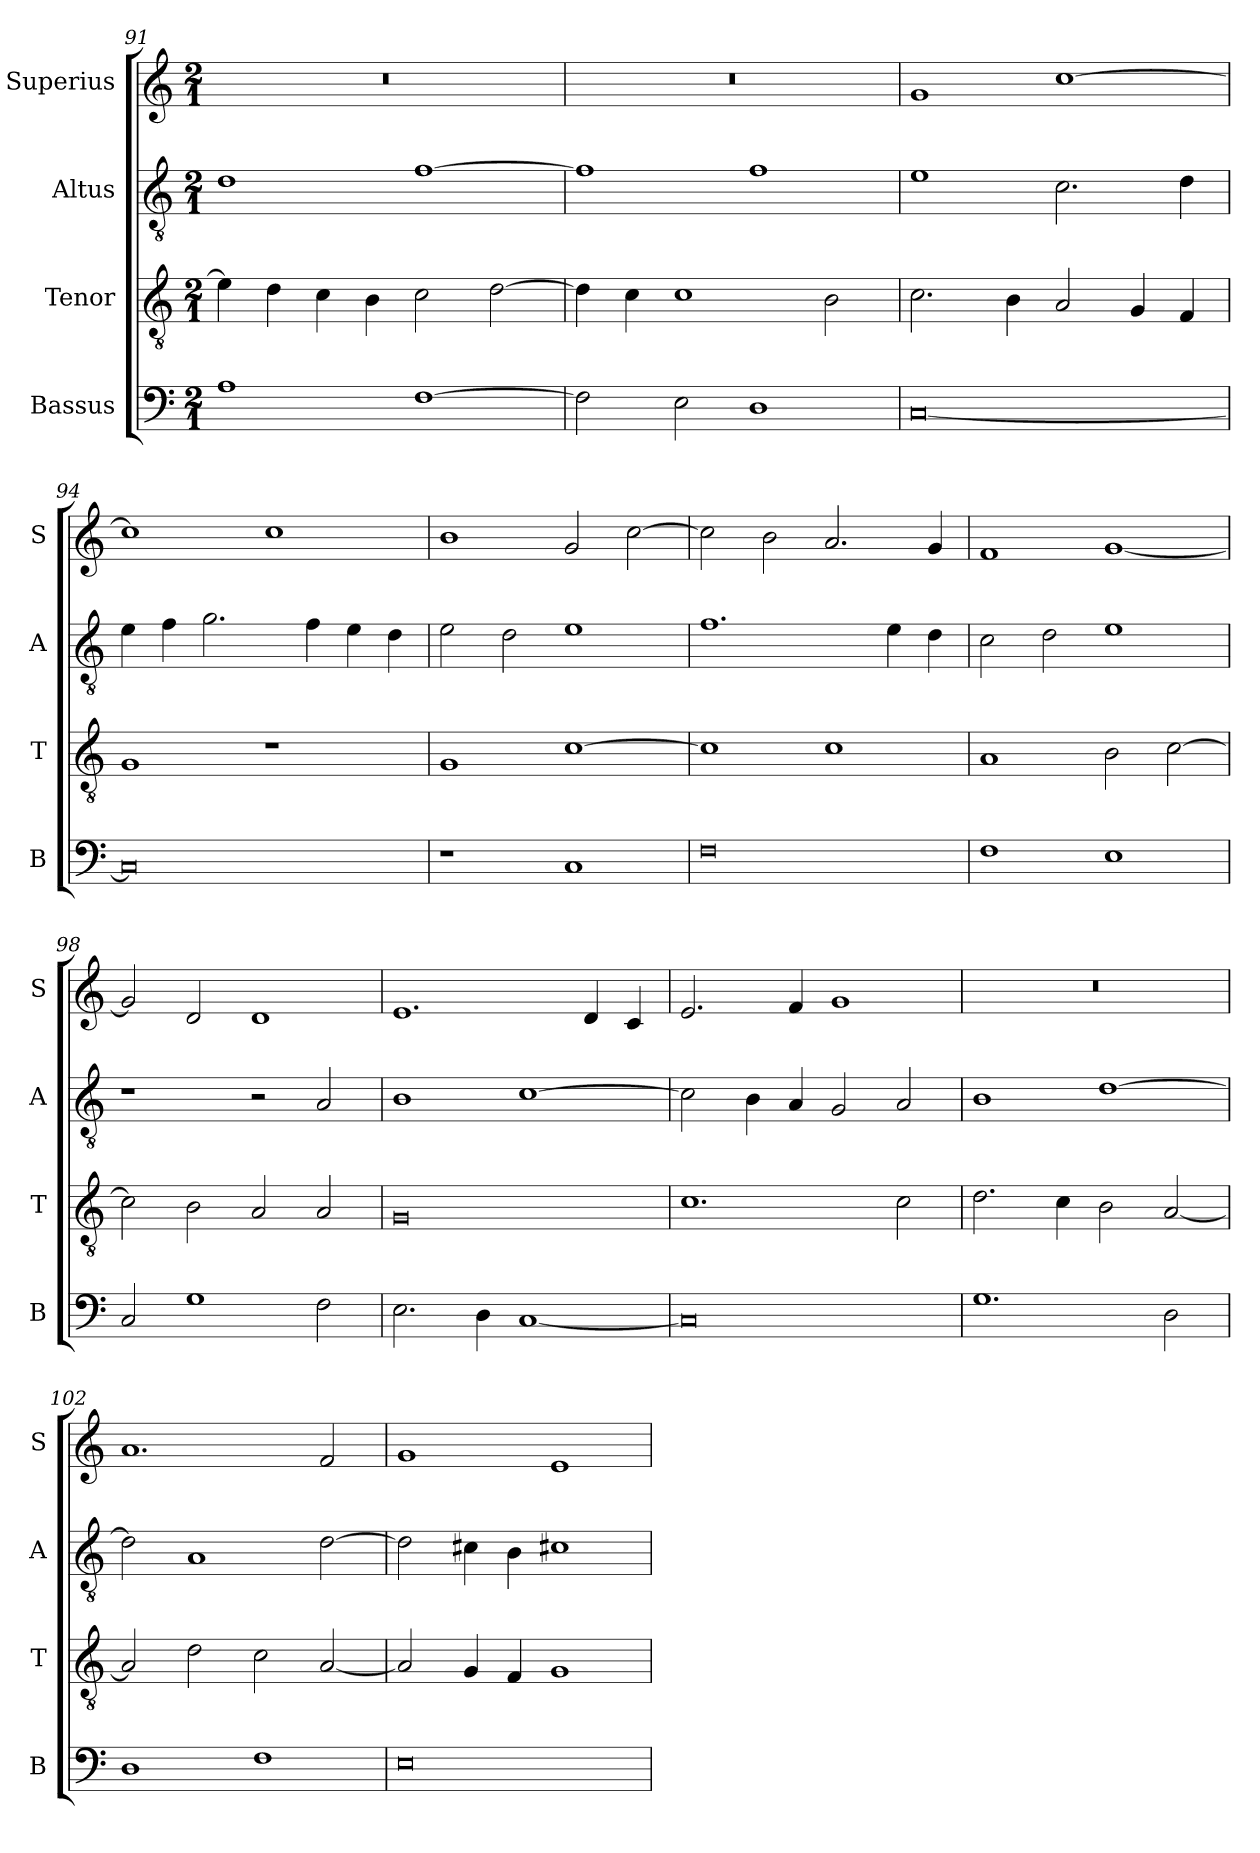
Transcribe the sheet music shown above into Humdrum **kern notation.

**kern	**kern	**kern	**kern
*part4	*part3	*part2	*part1
*staff4	*staff3	*staff2	*staff1
*I"Bassus	*I"Tenor	*I"Altus	*I"Superius
*I'B	*I'T	*I'A	*I'S
*clefF4	*clefGv2	*clefGv2	*clefG2
*k[]	*k[]	*k[]	*k[]
*C:	*C:	*C:	*C:
*M2/1	*M2/1	*M2/1	*M2/1
=91	=91	=91	=91
1A	4e]	1d	0r
.	4d	.	.
.	4c	.	.
.	4B	.	.
[1F	2c	[1f	.
.	[2d	.	.
=92	=92	=92	=92
2F]	4d]	1f]	0r
.	4c	.	.
2E	1c	.	.
1D	.	1f	.
.	2B	.	.
=93	=93	=93	=93
[0C	2.c	1e	1g
.	4B	.	.
.	2A	2.c	[1cc
.	4G	.	.
.	4F	4d	.
=94	=94	=94	=94
0C]	1G	4e	1cc]
.	.	4f	.
.	.	2.g	.
.	1r	.	1cc
.	.	4f	.
.	.	4e	.
.	.	4d	.
=95	=95	=95	=95
1r	1G	2e	1b
.	.	2d	.
1C	[1c	1e	2g
.	.	.	[2cc
=96	=96	=96	=96
0F	1c]	1.f	2cc]
.	.	.	2b
.	1c	.	2.a
.	.	4e	.
.	.	4d	4g
=97	=97	=97	=97
1F	1A	2c	1f
.	.	2d	.
1E	2B	1e	[1g
.	[2c	.	.
=98	=98	=98	=98
2C	2c]	1r	2g]
1G	2B	.	2d
.	2A	2r	1d
2F	2A	2A	.
=99	=99	=99	=99
2.E	0G	1B	1.e
4D	.	.	.
[1C	.	[1c	.
.	.	.	4d
.	.	.	4c
=100	=100	=100	=100
0C]	1.c	2c]	2.e
.	.	4B	.
.	.	4A	4f
.	.	2G	1g
.	2c	2A	.
=101	=101	=101	=101
1.G	2.d	1B	0r
.	4c	.	.
.	2B	[1d	.
2D	[2A	.	.
=102	=102	=102	=102
1D	2A]	2d]	1.a
.	2d	1A	.
1F	2c	.	.
.	[2A	[2d	2f
=103	=103	=103	=103
0E	2A]	2d]	1g
.	4G	4c#X	.
.	4F	4B	.
.	1G	1c#X	1e
=	=	=	=
*-	*-	*-	*-
